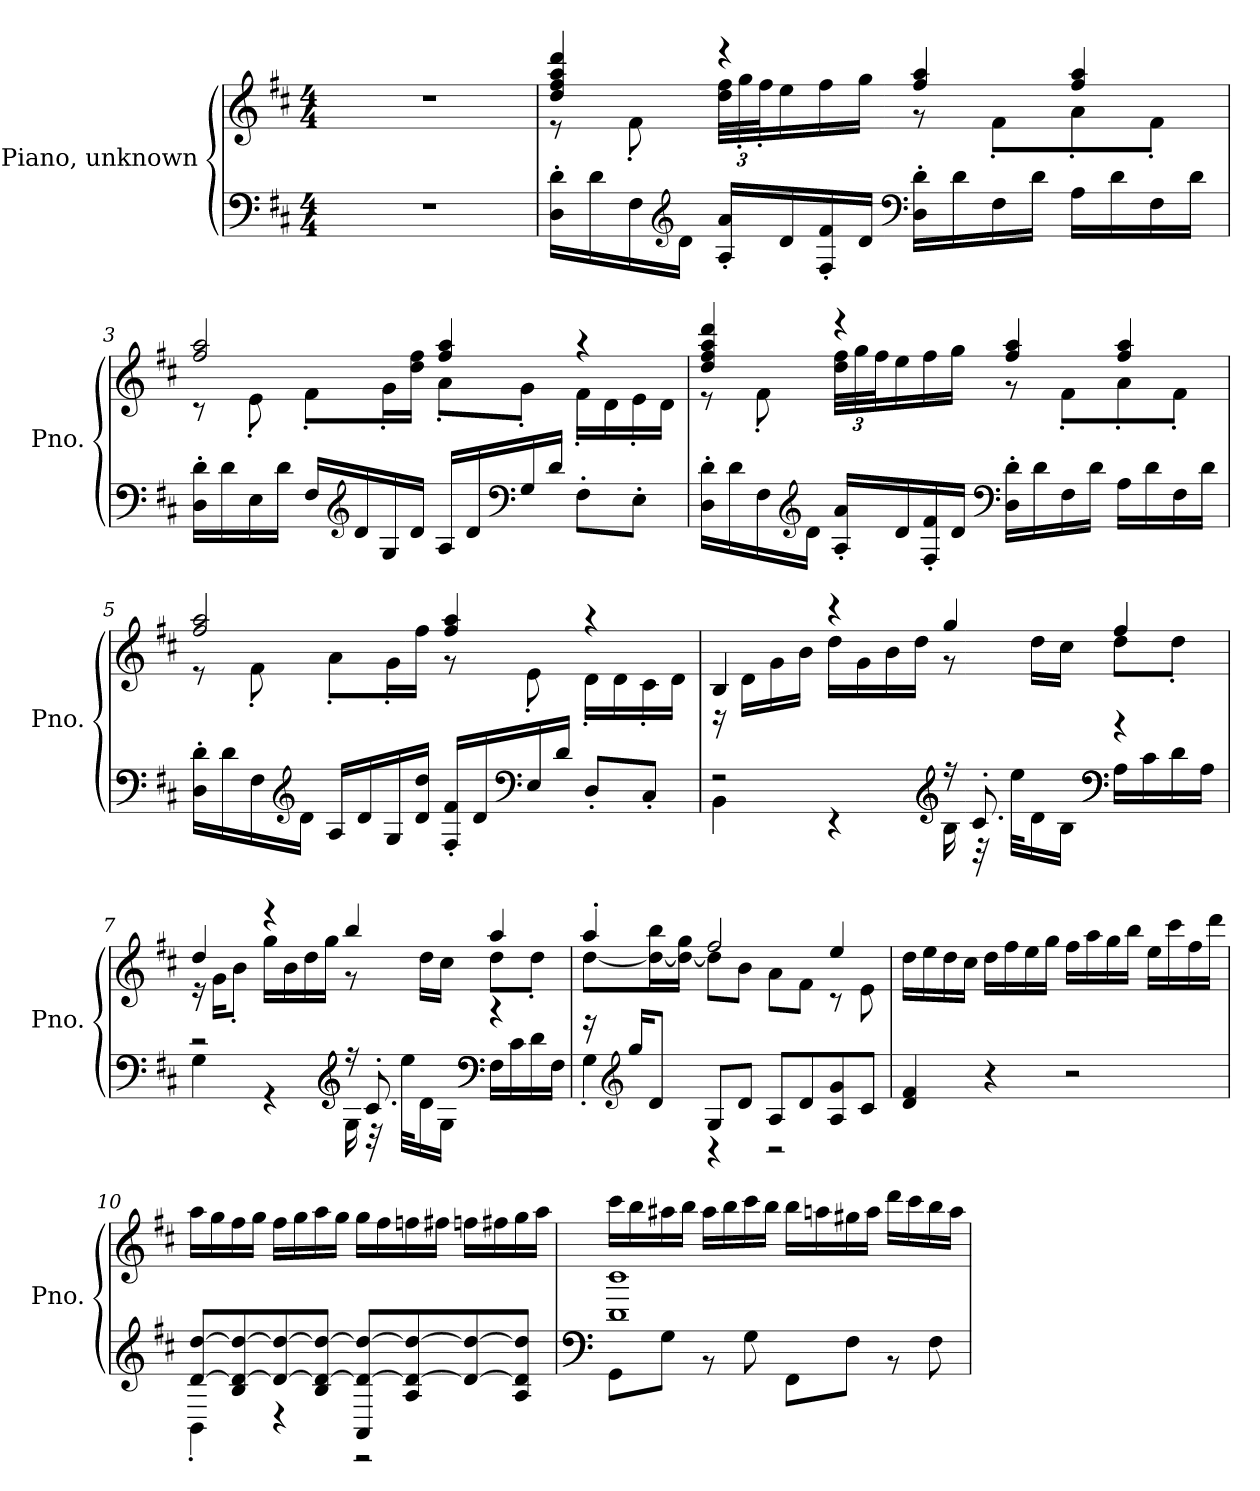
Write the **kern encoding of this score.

**kern	**kern
*part1	*part1
*staff2	*staff1
*I"Piano, unknown	*
*I'Pno.	*
*clefF4	*clefG2
*k[f#c#]	*k[f#c#]
*M4/4	*M4/4
*MM120	*MM120
=1	=1
1r	1r
=2	=2
*	*^
16D\' 16d\'LL	4dd/ 4ff#/ 4aa/ 4ddd/	8r
16d\	.	.
16F#\	.	8f#'\
*clefG2	*	*
16d\JJ	.	.
*	*	*Xbrackettup
16A/' 16a/'LL	4r	48dd\ 48ff#\LLL
.	.	48gg'\
.	.	48ff#'\J
16d/	.	16ee\
16F#/' 16f#/'	.	16ff#\
16d/JJ	.	16gg\JJ
*clefF4	*	*
16D\' 16d\'LL	4ff#/ 4aa/	8r
16d\	.	.
16F#\	.	8f#'\L
16d\JJ	.	.
16A\LL	4ff#/ 4aa/	8a'\
16d\	.	.
16F#\	.	8f#'\J
16d\JJ	.	.
=3	=3	=3
16D\' 16d\'LL	2ff#/ 2aa/	8r
16d\	.	.
16E\	.	8e'\
16d\JJ	.	.
16F#/LL	.	8f#'\L
*clefG2	*	*
16d/	.	.
16G/	.	16g'\L
16d/JJ	.	16dd\ 16ff#\JJ
16A/LL	4ff#/ 4aa/	8a'\L
16d/	.	.
*clefF4	*	*
16G/	.	8g'\J
16d/JJ	.	.
8F#'\L	4r	16f#'\LL
.	.	16d\
8E'\J	.	16e'\
.	.	16d\JJ
!!LO:LB:g=z	!!
=4	=4	=4
16D\' 16d\'LL	4dd/ 4ff#/ 4aa/ 4ddd/	8r
16d\	.	.
16F#\	.	8f#'\
*clefG2	*	*
16d\JJ	.	.
16A/' 16a/'LL	4r	48dd\ 48ff#\LLL
.	.	48gg\
.	.	48ff#\J
16d/	.	16ee\
16F#/' 16f#/'	.	16ff#\
16d/JJ	.	16gg\JJ
*clefF4	*	*
16D\' 16d\'LL	4ff#/ 4aa/	8r
16d\	.	.
16F#\	.	8f#'\L
16d\JJ	.	.
16A\LL	4ff#/ 4aa/	8a'\
16d\	.	.
16F#\	.	8f#'\J
16d\JJ	.	.
=5	=5	=5
16D\' 16d\'LL	2ff#/ 2aa/	8r
16d\	.	.
16F#\	.	8f#'\
*clefG2	*	*
16d\JJ	.	.
16A/LL	.	8a'\L
16d/	.	.
16G/	.	16g'\L
16d/ 16dd/JJ	.	16ff#\JJ
16F#/' 16f#/'LL	4ff#/ 4aa/	8r
16d/	.	.
*clefF4	*	*
16E/	.	8e'\
16d/JJ	.	.
8D'/L	4r	16d'\LL
.	.	16d\
8C#'/J	.	16c#'\
.	.	16d\JJ
!!LO:LB:g=z	!!
=6	=6	=6
*^	*	*
2r	4BB\	4B/	16r
.	.	.	16d\LL
.	.	.	16g\
.	.	.	16b\JJ
.	4r	4r	16dd\LL
.	.	.	16g\
.	.	.	16b\
.	.	.	16dd\JJ
*clefG2	*	*	*
16r	16B\	4gg/	8r
8.c#'/	32r	.	.
.	32ee\KLL	.	.
.	16d\	.	16dd\LL
.	16B\JJ	.	16cc#\JJ
*clefF4	*	*	*
4r	16A\LL	4ff#/	8dd\L
.	16c#\	.	.
.	16d\	.	8dd'\J
.	16A\JJ	.	.
=7	=7	=7	=7
2r	4G\	4dd/	16r
.	.	.	16g\KL
.	.	.	8b'\J
.	4r	4r	16gg\LL
.	.	.	16b\
.	.	.	16dd\
.	.	.	16gg\JJ
*clefG2	*	*	*
16r	16G\	4bb/	8r
8.c#'/	32r	.	.
.	32ee\KLL	.	.
.	16d\	.	16dd\LL
.	16G\JJ	.	16cc#\JJ
*clefF4	*	*	*
4r	16F#\LL	4aa/	8dd\L
.	16c#\	.	.
.	16d\	.	8dd'\J
.	16F#\JJ	.	.
!!LO:LB:g=z	!!
=8	=8	=8	=8
16r	4G'\	4aa'/	[8dd\L
*clefG2	*	*	*
16gg/KL	.	.	.
8d/J	.	.	16dd\_ 16bb\L
.	.	.	16dd\_ 16gg\JJ
8G/L	4r	2ff#/	8dd\L]
8d/J	.	.	8b\J
8A/L	2r	.	8a\L
8d/	.	.	8f#\J
8A/ 8g/	.	4ee/	8r
8c#/J	.	.	8e\
*v	*v	*	*
*	*v	*v
=9	=9
4d/ 4f#/	16dd\LL
.	16ee\
.	16dd\
.	16cc#\JJ
4r	16dd\LL
.	16ff#\
.	16ee\
.	16gg\JJ
2r	16ff#\LL
.	16aa\
.	16gg\
.	16bb\JJ
.	16ee\LL
.	16ccc#\
.	16ff#\
.	16ddd\JJ
!!LO:LB:g=z
=10	=10
*^	*
[8d/ [8dd/L	4BB'\	16aa\LL
.	.	16gg\
8B/ 8d/_ 8dd/_	.	16ff#\
.	.	16gg\JJ
8d/_ 8dd/_	4r	16ff#\LL
.	.	16gg\
8B/ 8d/_ 8dd/_J	.	16aa\
.	.	16gg\JJ
8AA/ 8d/_ 8dd/_L	2r	16gg\LL
.	.	16ff#\
8A/ 8d/_ 8dd/_	.	16ffn\
.	.	16ff#X\JJ
8d/_ 8dd/_	.	16ffn\LL
.	.	16ff#X\
8A/ 8d/] 8dd/]J	.	16gg\
.	.	16aa\JJ
=11	=11	=11
*clefF4	*	*
1d 1dd	8GG\L	16ccc#\LL
.	.	16bb\
.	8G\J	16aa#X\
.	.	16bb\JJ
.	8r	16aa#\LL
.	.	16bb\
.	8G\	16ccc#\
.	.	16bb\JJ
.	8FF#\L	16bb\LL
.	.	16aan\
.	8F#\J	16gg#X\
.	.	16aa\JJ
.	8r	16ddd\LL
.	.	16ccc#\
.	8F#\	16bb\
.	.	16aa\JJ
*v	*v	*
=	=
*-	*-
